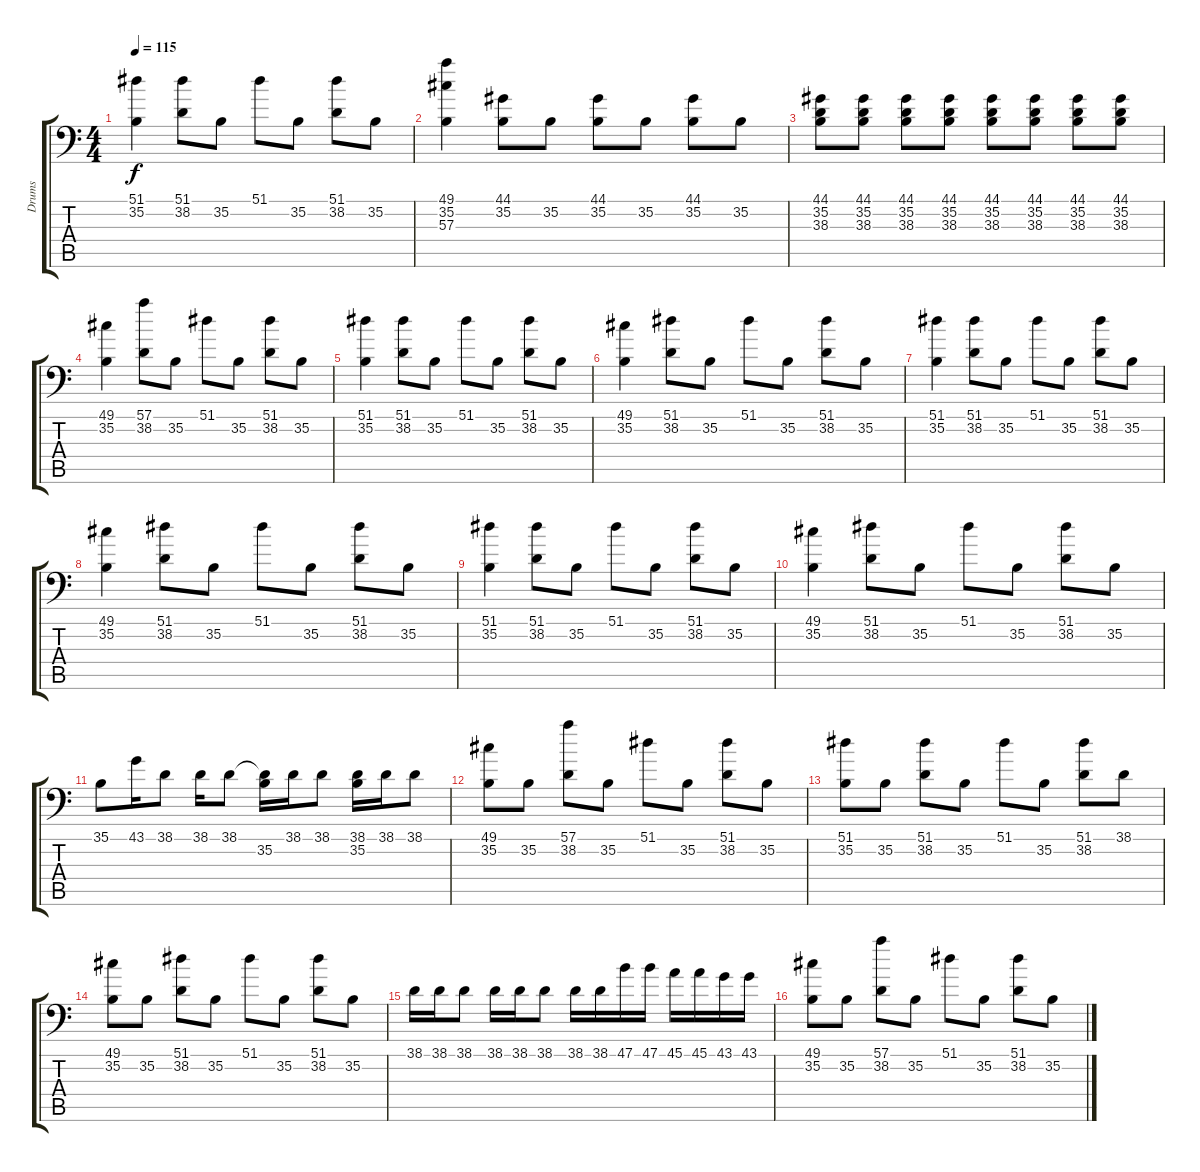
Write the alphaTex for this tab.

\track ("Drums" "Drums") {instrument acousticgrandpiano}
\staff {score tabs}
\tuning (C-1 C-1 C-1 C-1 C-1 C-1) {hide}
\ts (4 4)
\tempo 115
\clef f4
\ks c
(51.1 35.2).4{dy f} (51.1 38.2).8 35.2.8 51.1.8 35.2.8 (51.1 38.2).8 35.2.8 |
(49.1 35.2 57.3).4 (44.1 35.2).8 35.2.8 (44.1 35.2).8 35.2.8 (44.1 35.2).8 35.2.8 |
(44.1 35.2 38.3).8 (44.1 35.2 38.3).8 (44.1 35.2 38.3).8 (44.1 35.2 38.3).8 (44.1 35.2 38.3).8 (44.1 35.2 38.3).8 (44.1 35.2 38.3).8 (44.1 35.2 38.3).8 |
(49.1 35.2).4 (57.1 38.2).8 35.2.8 51.1.8 35.2.8 (51.1 38.2).8 35.2.8 |
(51.1 35.2).4 (51.1 38.2).8 35.2.8 51.1.8 35.2.8 (51.1 38.2).8 35.2.8 |
(49.1 35.2).4 (51.1 38.2).8 35.2.8 51.1.8 35.2.8 (51.1 38.2).8 35.2.8 |
(51.1 35.2).4 (51.1 38.2).8 35.2.8 51.1.8 35.2.8 (51.1 38.2).8 35.2.8 |
(49.1 35.2).4 (51.1 38.2).8 35.2.8 51.1.8 35.2.8 (51.1 38.2).8 35.2.8 |
(51.1 35.2).4 (51.1 38.2).8 35.2.8 51.1.8 35.2.8 (51.1 38.2).8 35.2.8 |
(49.1 35.2).4 (51.1 38.2).8 35.2.8 51.1.8 35.2.8 (51.1 38.2).8 35.2.8 |
35.1.8 43.1.16 38.1.8 38.1.16 38.1.8 (38.1{t} 35.2).16 38.1.16 38.1.8 (38.1 35.2).16 38.1.16 38.1.8 |
(49.1 35.2).8 35.2.8 (57.1 38.2).8 35.2.8 51.1.8 35.2.8 (51.1 38.2).8 35.2.8 |
(51.1 35.2).8 35.2.8 (51.1 38.2).8 35.2.8 51.1.8 35.2.8 (51.1 38.2).8 38.1.8 |
(49.1 35.2).8 35.2.8 (51.1 38.2).8 35.2.8 51.1.8 35.2.8 (51.1 38.2).8 35.2.8 |
38.1.16 38.1.16 38.1.8 38.1.16 38.1.16 38.1.8 38.1.16 38.1.16 47.1.16 47.1.16 45.1.16 45.1.16 43.1.16 43.1.16 |
(49.1 35.2).8 35.2.8 (57.1 38.2).8 35.2.8 51.1.8 35.2.8 (51.1 38.2).8 35.2.8
